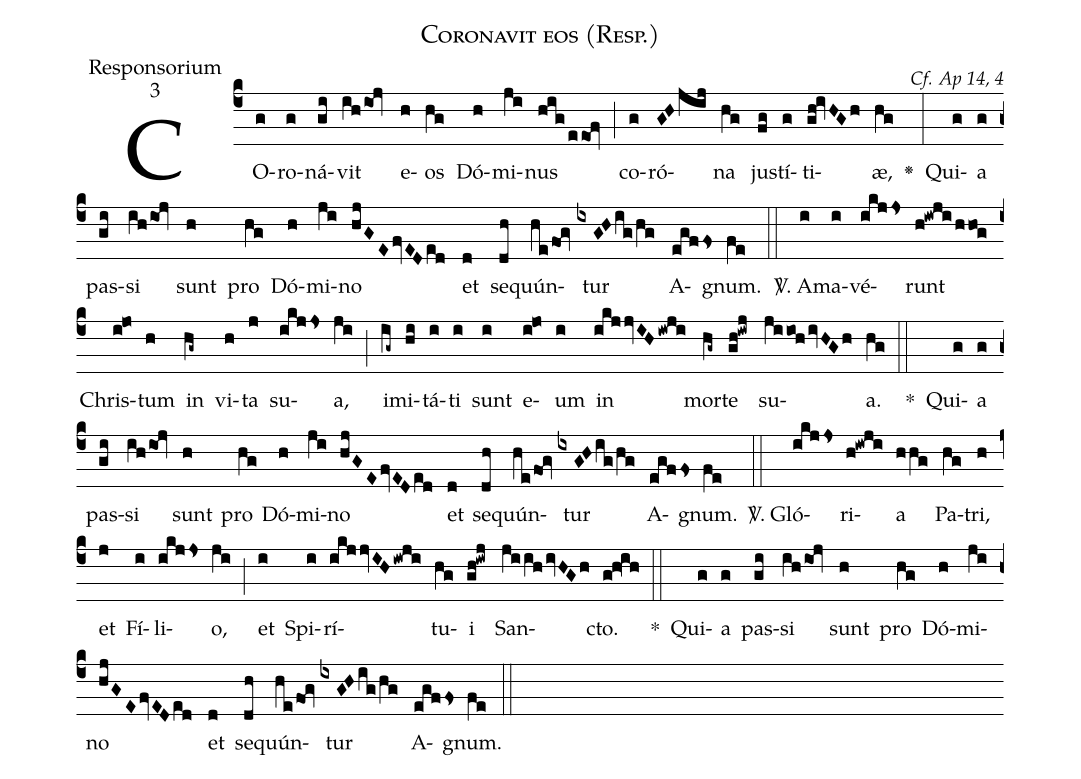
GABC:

name:Coronavit eos (Resp.);
office-part:Responsorium;
mode:3;
commentary:Cf. Ap 14, 4;
%%
(c4)CO(g)ro(g)ná(gi)vit(ihioj) e(h)os(hg) Dó(h)mi(ji)nus(higeeof) (;) co(g)ró(GHjij)na(hg) jus(fg)tí(g)ti(gh!ivHGh)æ,(hg) <v>\greheightstar</v>(:) Qui(g)a(g) pas(gi)si(ihioj) sunt(h) pro(hg) Dó(h)mi(ji)no(hjGEfvEDed) et(d) se(dh)quún(hefog)tur(ixGHig/hg) A(egffs)gnum.(fe) (::)

<sp>V/</sp>. A(i)ma(i)vé(ikjjs)runt(h!iwji/hhog) Chris(i!jo)tum(h) in(hg~) vi(h)ta(j) su(ikjjs)a,(ji) (;) i(ig~)mi(hi)tá(i)ti(i) sunt(i) e(i!jo)um(i) in(ikjjvIH/iwji) mor(hg~)te(gh!iwj) su(jiioh/ivHGh)a.(hg) (::)
*() Qui(g)a(g) pas(gi)si(ihioj) sunt(h) pro(hg) Dó(h)mi(ji)no(hjGEfvEDed) et(d) se(dh)quún(hefog)tur(ixGHig/hg) A(egffs)gnum.(fe) (::)

<sp>V/</sp>. Gló(ikjjs)ri(h!iwji)a(hhg) Pa(hg)tri,(h) et(j) Fí(i)li(ikjjs)o,(ji) (;) et(i) Spi(i)rí(ikjjvIH/iwji)tu(hg)i(gh!iwj) San(jiihivHGh)cto.(g!h!ih) (::)
*() Qui(g)a(g) pas(gi)si(ihioj) sunt(h) pro(hg) Dó(h)mi(ji)no(hjGEfvEDed) et(d) se(dh)quún(hefog)tur(ixGHig/hg) A(egffs)gnum.(fe) (::)
